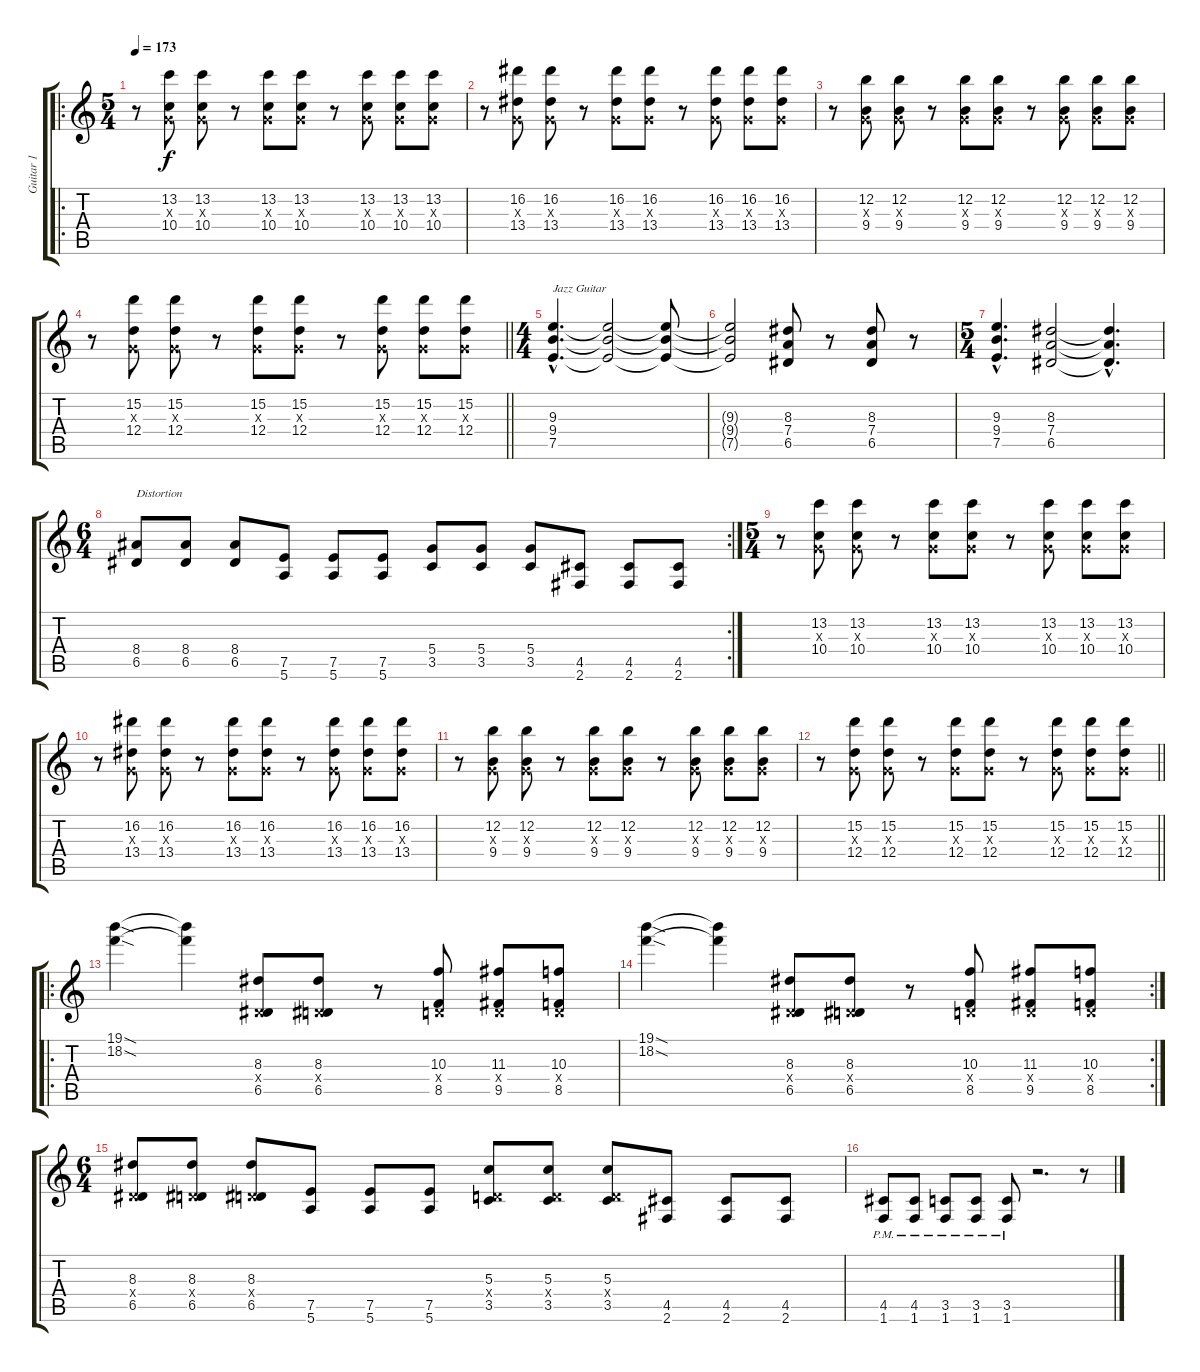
\track ("Guitar 1" "Guitar 1") {instrument distortionguitar}
\staff {score tabs}
\tuning (E4 B3 G3 D3 A2 E2) {hide}
\ro
\ts (5 4)
\tempo 173
\clef g2
\ks c
r.8{dy f instrument distortionguitar} (13.2 0.3{x} 10.4).8 (13.2 0.3{x} 10.4).8 r.8 (13.2 0.3{x} 10.4).8 (13.2 0.3{x} 10.4).8 r.8 (13.2 0.3{x} 10.4).8 (13.2 0.3{x} 10.4).8 (13.2 0.3{x} 10.4).8 |
r.8 (16.2 0.3{x} 13.4).8 (16.2 0.3{x} 13.4).8 r.8 (16.2 0.3{x} 13.4).8 (16.2 0.3{x} 13.4).8 r.8 (16.2 0.3{x} 13.4).8 (16.2 0.3{x} 13.4).8 (16.2 0.3{x} 13.4).8 |
r.8 (12.2 0.3{x} 9.4).8 (12.2 0.3{x} 9.4).8 r.8 (12.2 0.3{x} 9.4).8 (12.2 0.3{x} 9.4).8 r.8 (12.2 0.3{x} 9.4).8 (12.2 0.3{x} 9.4).8 (12.2 0.3{x} 9.4).8 |
\barLineRight lightlight
r.8 (15.2 0.3{x} 12.4).8 (15.2 0.3{x} 12.4).8 r.8 (15.2 0.3{x} 12.4).8 (15.2 0.3{x} 12.4).8 r.8 (15.2 0.3{x} 12.4).8 (15.2 0.3{x} 12.4).8 (15.2 0.3{x} 12.4).8 |
\ts (4 4)
(9.3{hac} 9.4{hac} 7.5{hac}).4{d txt "Jazz Guitar" instrument electricguitarjazz} (9.3{t} 9.4{t} 7.5{t}).2 (9.3{t} 9.4{t} 7.5{t}).8 |
(9.3{t} 9.4{t} 7.5{t}).2 (8.3 7.4 6.5).8 r.8 (8.3 7.4 6.5).8 r.8 |
\ts (5 4)
(9.3{hac} 9.4{hac} 7.5{hac}).4{d} (8.3 7.4 6.5).2 (8.3{hac t} 7.4{hac t} 6.5{hac t}).4{d} |
\rc 2
\ts (6 4)
(8.4 6.5).8{txt "Distortion" instrument distortionguitar} (8.4 6.5).8 (8.4 6.5).8 (7.5 5.6).8 (7.5 5.6).8 (7.5 5.6).8 (5.4 3.5).8 (5.4 3.5).8 (5.4 3.5).8 (4.5 2.6).8 (4.5 2.6).8 (4.5 2.6).8 |
\ts (5 4)
r.8 (13.2 0.3{x} 10.4).8 (13.2 0.3{x} 10.4).8 r.8 (13.2 0.3{x} 10.4).8 (13.2 0.3{x} 10.4).8 r.8 (13.2 0.3{x} 10.4).8 (13.2 0.3{x} 10.4).8 (13.2 0.3{x} 10.4).8 |
r.8 (16.2 0.3{x} 13.4).8 (16.2 0.3{x} 13.4).8 r.8 (16.2 0.3{x} 13.4).8 (16.2 0.3{x} 13.4).8 r.8 (16.2 0.3{x} 13.4).8 (16.2 0.3{x} 13.4).8 (16.2 0.3{x} 13.4).8 |
r.8 (12.2 0.3{x} 9.4).8 (12.2 0.3{x} 9.4).8 r.8 (12.2 0.3{x} 9.4).8 (12.2 0.3{x} 9.4).8 r.8 (12.2 0.3{x} 9.4).8 (12.2 0.3{x} 9.4).8 (12.2 0.3{x} 9.4).8 |
\barLineRight lightlight
r.8 (15.2 0.3{x} 12.4).8 (15.2 0.3{x} 12.4).8 r.8 (15.2 0.3{x} 12.4).8 (15.2 0.3{x} 12.4).8 r.8 (15.2 0.3{x} 12.4).8 (15.2 0.3{x} 12.4).8 (15.2 0.3{x} 12.4).8 |
\ro
(19.1{sod} 18.2{sod}).4 (19.1{t} 18.2{t}).4 (8.3 0.4{x} 6.5).8 (8.3 0.4{x} 6.5).8 r.8 (10.3 0.4{x} 8.5).8 (11.3 0.4{x} 9.5).8 (10.3 0.4{x} 8.5).8 |
\rc 2
(19.1{sod} 18.2{sod}).4 (19.1{t} 18.2{t}).4 (8.3 0.4{x} 6.5).8 (8.3 0.4{x} 6.5).8 r.8 (10.3 0.4{x} 8.5).8 (11.3 0.4{x} 9.5).8 (10.3 0.4{x} 8.5).8 |
\ts (6 4)
(8.3 0.4{x} 6.5).8 (8.3 0.4{x} 6.5).8 (8.3 0.4{x} 6.5).8 (7.5 5.6).8 (7.5 5.6).8 (7.5 5.6).8 (5.3 0.4{x} 3.5).8 (5.3 0.4{x} 3.5).8 (5.3 0.4{x} 3.5).8 (4.5 2.6).8 (4.5 2.6).8 (4.5 2.6).8 |
(4.5{pm} 1.6{pm}).8 (4.5{pm} 1.6{pm}).8 (3.5{pm} 1.6{pm}).8 (3.5{pm} 1.6{pm}).8 (3.5{pm} 1.6{pm}).8 r.2{d} r.8
